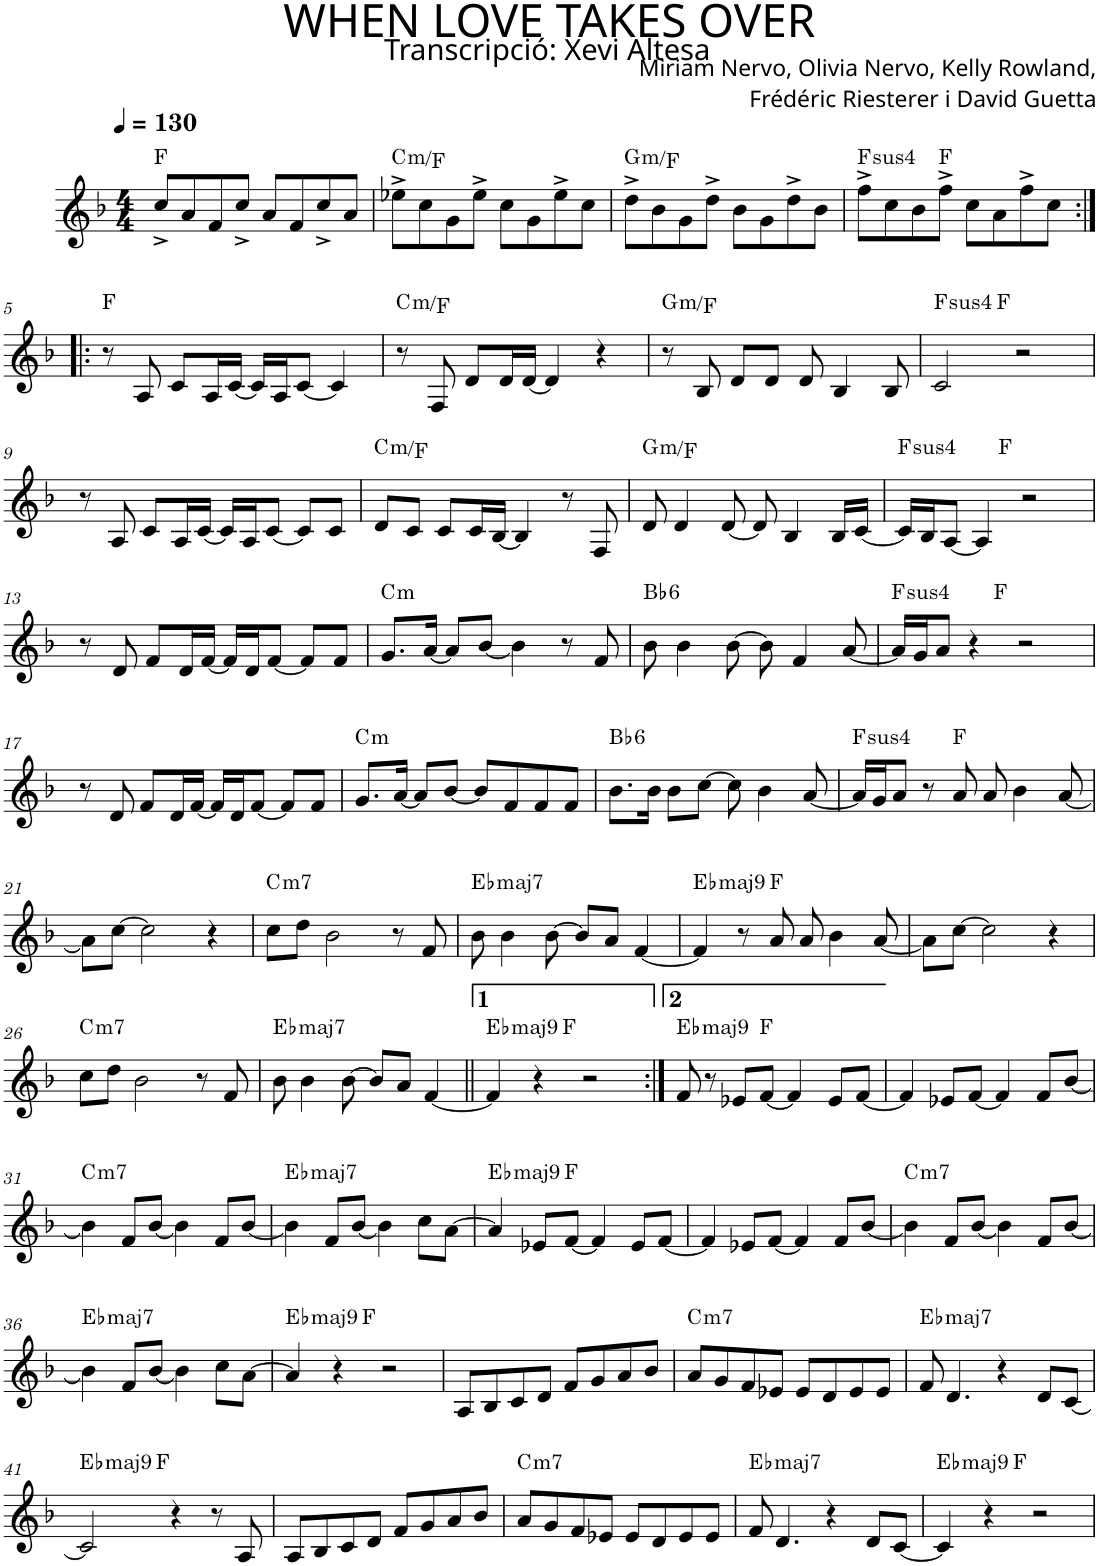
**kern	**harte
*part1	*part1
*staff1	*
*I"P1	*
*clefG2	*
*k[b-]	*
*F:	*
*M4/4	*
*MM130	*
=1	=1
8cc^/L	F:maj
8a/	.
8f/	.
8cc^/J	.
8a/L	.
8f/	.
8cc^/	.
8a/J	.
=2	=2
!	!LO:H:kt=m
8ee-X^\L	C:min/4
8cc\	.
8g\	.
8ee-^\J	.
8cc\L	.
8g\	.
8ee-^\	.
8cc\J	.
=3	=3
!	!LO:H:kt=m
8dd^\L	G:min/b7
8b-\	.
8g\	.
8dd^\J	.
8b-\L	.
8g\	.
8dd^\	.
8b-\J	.
=4	=4
!	!LO:H:kt=4
8ff^\L	F:sus4
8cc\	.
8b-\	.
8ff^\J	F:maj
8cc\L	.
8a\	.
8ff^\	.
8cc\J	.
!!LO:LB:g=z
=5:|!|:	=5:|!|:
8r	F:maj
8A/	.
8c/L	.
16A/L	.
[<16c/JJ	.
16c/LL]	.
16A/J	.
[<8c/J	.
4c/]	.
=6	=6
!	!LO:H:kt=m
8r	C:min/4
8F/	.
8d/L	.
16d/L	.
[<16d/JJ	.
4d/]	.
4r	.
=7	=7
!	!LO:H:kt=m
8r	G:min/b7
8B-/	.
8d/L	.
8d/J	.
8d/	.
4B-/	.
8B-/	.
=8	=8
!	!LO:H:kt=4
*^	*
2c/	4.ryy	F:sus4
.	2ryy	F:maj
2r	.	.
.	8ryy	.
*v	*v	*
!!LO:LB:g=z
=9	=9
8r	.
8A/	.
8c/L	.
16A/L	.
[<16c/JJ	.
16c/LL]	.
16A/J	.
[<8c/J	.
8c/L]	.
8c/J	.
=10	=10
!	!LO:H:kt=m
8d/L	C:min/4
8c/J	.
8c/L	.
16c/L	.
[<16B-/JJ	.
4B-/]	.
8r	.
8F/	.
=11	=11
!	!LO:H:kt=m
8d/	G:min/b7
4d/	.
[<8d/	.
8d/]	.
4B-/	.
16B-/LL	.
[<16c/JJ	.
=12	=12
!	!LO:H:kt=4
*^	*
16c/LL]	4.ryy	F:sus4
16B-/J	.	.
[<8A/J	.	.
4A/]	.	.
.	2ryy	F:maj
2r	.	.
.	8ryy	.
*v	*v	*
!!LO:LB:g=z
=13	=13
8r	.
8d/	.
8f/L	.
16d/L	.
[<16f/JJ	.
16f/LL]	.
16d/J	.
[<8f/J	.
8f/L]	.
8f/J	.
=14	=14
!	!LO:H:kt=m
8.g/L	C:min
[<16a/Jk	.
8a/L]	.
[<8b-/J	.
4b-\]	.
8r	.
8f/	.
=15	=15
!	!LO:H:kt=6
8b-\	Bb:maj6
4b-\	.
[>8b-\	.
8b-\]	.
4f/	.
[<8a/	.
=16	=16
!	!LO:H:kt=4
*^	*
16a/LL]	4.ryy	F:sus4
16g/J	.	.
8a/J	.	.
4r	.	.
.	2ryy	F:maj
2r	.	.
.	8ryy	.
*v	*v	*
!!LO:LB:g=z
=17	=17
8r	.
8d/	.
8f/L	.
16d/L	.
[<16f/JJ	.
16f/LL]	.
16d/J	.
[<8f/J	.
8f/L]	.
8f/J	.
=18	=18
!	!LO:H:kt=m
8.g/L	C:min
[<16a/Jk	.
8a/L]	.
[<8b-/J	.
8b-/L]	.
8f/	.
8f/	.
8f/J	.
=19	=19
!	!LO:H:kt=6
8.b-\L	Bb:maj6
16b-\Jk	.
8b-\L	.
[>8cc\J	.
8cc\]	.
4b-\	.
[<8a/	.
=20	=20
!	!LO:H:kt=4
16a/LL]	F:sus4
16g/J	.
8a/J	.
8r	.
8a/	F:maj
8a/	.
4b-\	.
[<8a/	.
!!LO:LB:g=z
=21	=21
8a\L]	.
[>8cc\J	.
2cc\]	.
4r	.
=22	=22
!	!LO:H:kt=m7
8cc\L	C:min7
8dd\J	.
2b-\	.
8r	.
8f/	.
=23	=23
!	!LO:H:kt=maj7
8b-\	Eb:maj7
4b-\	.
[>8b-\	.
8b-/L]	.
8a/J	.
[<4f/	.
=24	=24
!	!LO:H:kt=maj9
4f/]	Eb:maj9
8r	.
8a/	F:maj
8a/	.
4b-\	.
[<8a/	.
=25	=25
8a\L]	.
[>8cc\J	.
2cc\]	.
4r	.
!!LO:LB:g=z
=26	=26
!	!LO:H:kt=m7
8cc\L	C:min7
8dd\J	.
2b-\	.
8r	.
8f/	.
=27	=27
!	!LO:H:kt=maj7
8b-\	Eb:maj7
4b-\	.
[>8b-\	.
8b-/L]	.
8a/J	.
[<4f/	.
=28||	=28||
!	!LO:H:kt=maj9
*^	*
4f/]	4.ryy	Eb:maj9
4r	.	.
.	2ryy	F:maj
2r	.	.
.	8ryy	.
=29:|!	=29:|!	=29:|!
!	!	!LO:H:kt=maj9
*v	*v	*
8f/	Eb:maj9
8r	.
8e-X/L	.
[<8f/J	F:maj
4f/]	.
8e-/L	.
[<8f/J	.
=30	=30
4f/]	.
8e-X/L	.
[<8f/J	.
4f/]	.
8f/L	.
[<8b-/J	.
!!LO:LB:g=z
=31	=31
!	!LO:H:kt=m7
4b-\]	C:min7
8f/L	.
[<8b-/J	.
4b-\]	.
8f/L	.
[<8b-/J	.
=32	=32
!	!LO:H:kt=maj7
4b-\]	Eb:maj7
8f/L	.
[<8b-/J	.
4b-\]	.
8cc\L	.
[>8a\J	.
=33	=33
!	!LO:H:kt=maj9
4a/]	Eb:maj9
8e-X/L	.
[<8f/J	F:maj
4f/]	.
8e-/L	.
[<8f/J	.
=34	=34
4f/]	.
8e-X/L	.
[<8f/J	.
4f/]	.
8f/L	.
[<8b-/J	.
=35	=35
!	!LO:H:kt=m7
4b-\]	C:min7
8f/L	.
[<8b-/J	.
4b-\]	.
8f/L	.
[<8b-/J	.
!!LO:LB:g=z
=36	=36
!	!LO:H:kt=maj7
4b-\]	Eb:maj7
8f/L	.
[<8b-/J	.
4b-\]	.
8cc\L	.
[>8a\J	.
=37	=37
!	!LO:H:kt=maj9
*^	*
4a/]	4.ryy	Eb:maj9
4r	.	.
.	2ryy	F:maj
2r	.	.
.	8ryy	.
*v	*v	*
=38	=38
8A/L	.
8B-/	.
8c/	.
8d/J	.
8f/L	.
8g/	.
8a/	.
8b-/J	.
=39	=39
!	!LO:H:kt=m7
8a/L	C:min7
8g/	.
8f/	.
8e-X/J	.
8e-/L	.
8d/	.
8e-/	.
8e-/J	.
=40	=40
!	!LO:H:kt=maj7
8f/	Eb:maj7
4.d/	.
4r	.
8d/L	.
[<8c/J	.
!!LO:LB:g=z
=41	=41
!	!LO:H:kt=maj9
*^	*
2c/]	4.ryy	Eb:maj9
.	2ryy	F:maj
4r	.	.
8r	.	.
8A/	8ryy	.
*v	*v	*
=42	=42
8A/L	.
8B-/	.
8c/	.
8d/J	.
8f/L	.
8g/	.
8a/	.
8b-/J	.
=43	=43
!	!LO:H:kt=m7
8a/L	C:min7
8g/	.
8f/	.
8e-X/J	.
8e-/L	.
8d/	.
8e-/	.
8e-/J	.
=44	=44
!	!LO:H:kt=maj7
8f/	Eb:maj7
4.d/	.
4r	.
8d/L	.
[<8c/J	.
=45	=45
!	!LO:H:kt=maj9
*^	*
4c/]	4.ryy	Eb:maj9
4r	.	.
.	2ryy	F:maj
2r	.	.
.	8ryy	.
*v	*v	*
=	=
*-	*-
